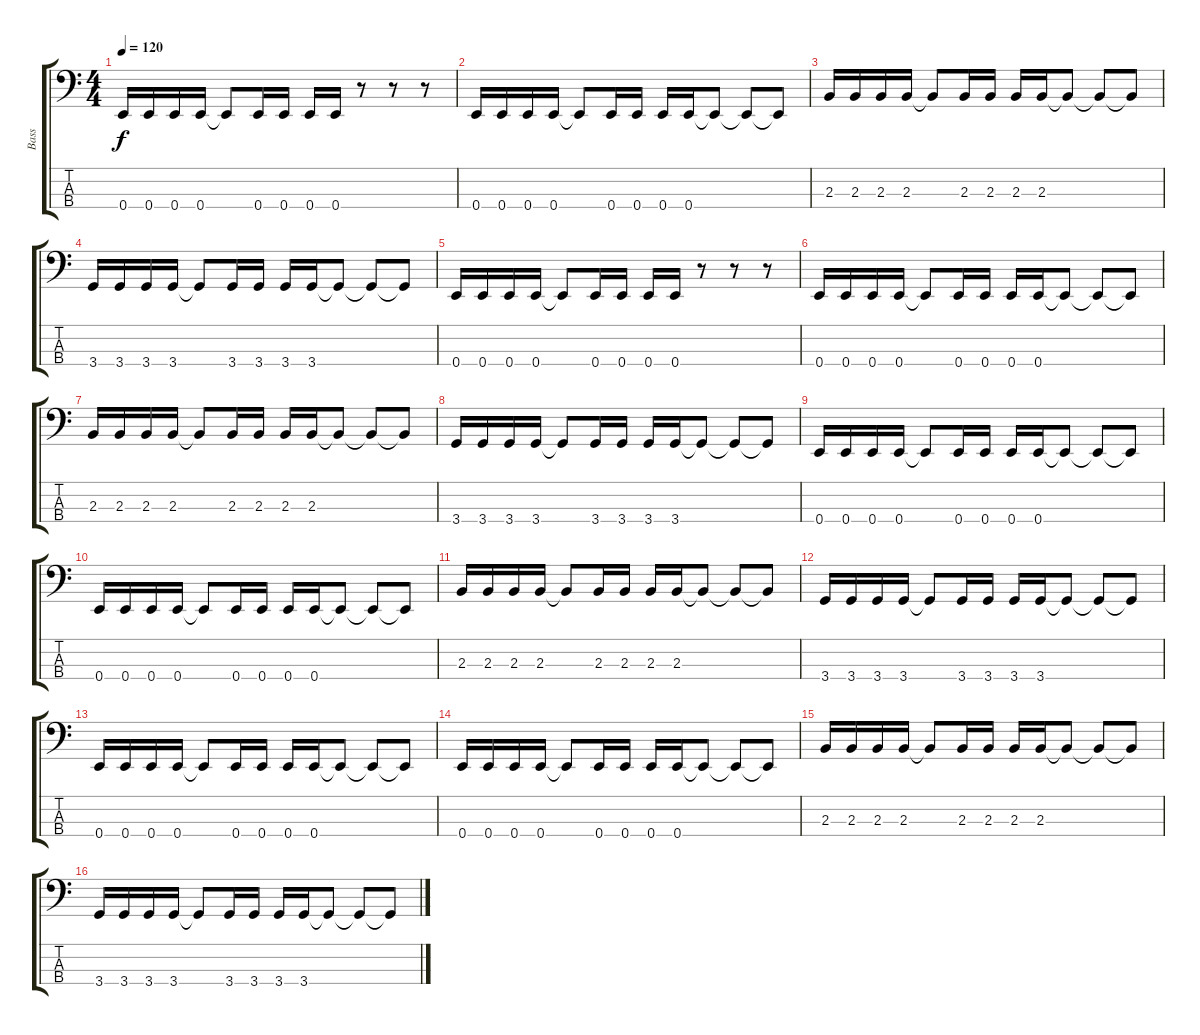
\track ("Bass" "Bass") {instrument electricbasspick}
\staff {score tabs}
\tuning (G2 D2 A1 E1) {hide}
\ts (4 4)
\tempo 120
\clef f4
\ks c
0.4.16{dy f} 0.4.16 0.4.16 0.4.16 0.4{t}.8 0.4.16 0.4.16 0.4.16 0.4.16 r.8 r.8 r.8 |
0.4.16 0.4.16 0.4.16 0.4.16 0.4{t}.8 0.4.16 0.4.16 0.4.16 0.4.16 0.4{t}.8 0.4{t}.8 0.4{t}.8 |
2.3.16 2.3.16 2.3.16 2.3.16 2.3{t}.8 2.3.16 2.3.16 2.3.16 2.3.16 2.3{t}.8 2.3{t}.8 2.3{t}.8 |
3.4.16 3.4.16 3.4.16 3.4.16 3.4{t}.8 3.4.16 3.4.16 3.4.16 3.4.16 3.4{t}.8 3.4{t}.8 3.4{t}.8 |
0.4.16 0.4.16 0.4.16 0.4.16 0.4{t}.8 0.4.16 0.4.16 0.4.16 0.4.16 r.8 r.8 r.8 |
0.4.16 0.4.16 0.4.16 0.4.16 0.4{t}.8 0.4.16 0.4.16 0.4.16 0.4.16 0.4{t}.8 0.4{t}.8 0.4{t}.8 |
2.3.16 2.3.16 2.3.16 2.3.16 2.3{t}.8 2.3.16 2.3.16 2.3.16 2.3.16 2.3{t}.8 2.3{t}.8 2.3{t}.8 |
3.4.16 3.4.16 3.4.16 3.4.16 3.4{t}.8 3.4.16 3.4.16 3.4.16 3.4.16 3.4{t}.8 3.4{t}.8 3.4{t}.8 |
0.4.16 0.4.16 0.4.16 0.4.16 0.4{t}.8 0.4.16 0.4.16 0.4.16 0.4.16 0.4{t}.8 0.4{t}.8 0.4{t}.8 |
0.4.16 0.4.16 0.4.16 0.4.16 0.4{t}.8 0.4.16 0.4.16 0.4.16 0.4.16 0.4{t}.8 0.4{t}.8 0.4{t}.8 |
2.3.16 2.3.16 2.3.16 2.3.16 2.3{t}.8 2.3.16 2.3.16 2.3.16 2.3.16 2.3{t}.8 2.3{t}.8 2.3{t}.8 |
3.4.16 3.4.16 3.4.16 3.4.16 3.4{t}.8 3.4.16 3.4.16 3.4.16 3.4.16 3.4{t}.8 3.4{t}.8 3.4{t}.8 |
0.4.16 0.4.16 0.4.16 0.4.16 0.4{t}.8 0.4.16 0.4.16 0.4.16 0.4.16 0.4{t}.8 0.4{t}.8 0.4{t}.8 |
0.4.16 0.4.16 0.4.16 0.4.16 0.4{t}.8 0.4.16 0.4.16 0.4.16 0.4.16 0.4{t}.8 0.4{t}.8 0.4{t}.8 |
2.3.16 2.3.16 2.3.16 2.3.16 2.3{t}.8 2.3.16 2.3.16 2.3.16 2.3.16 2.3{t}.8 2.3{t}.8 2.3{t}.8 |
3.4.16 3.4.16 3.4.16 3.4.16 3.4{t}.8 3.4.16 3.4.16 3.4.16 3.4.16 3.4{t}.8 3.4{t}.8 3.4{t}.8
